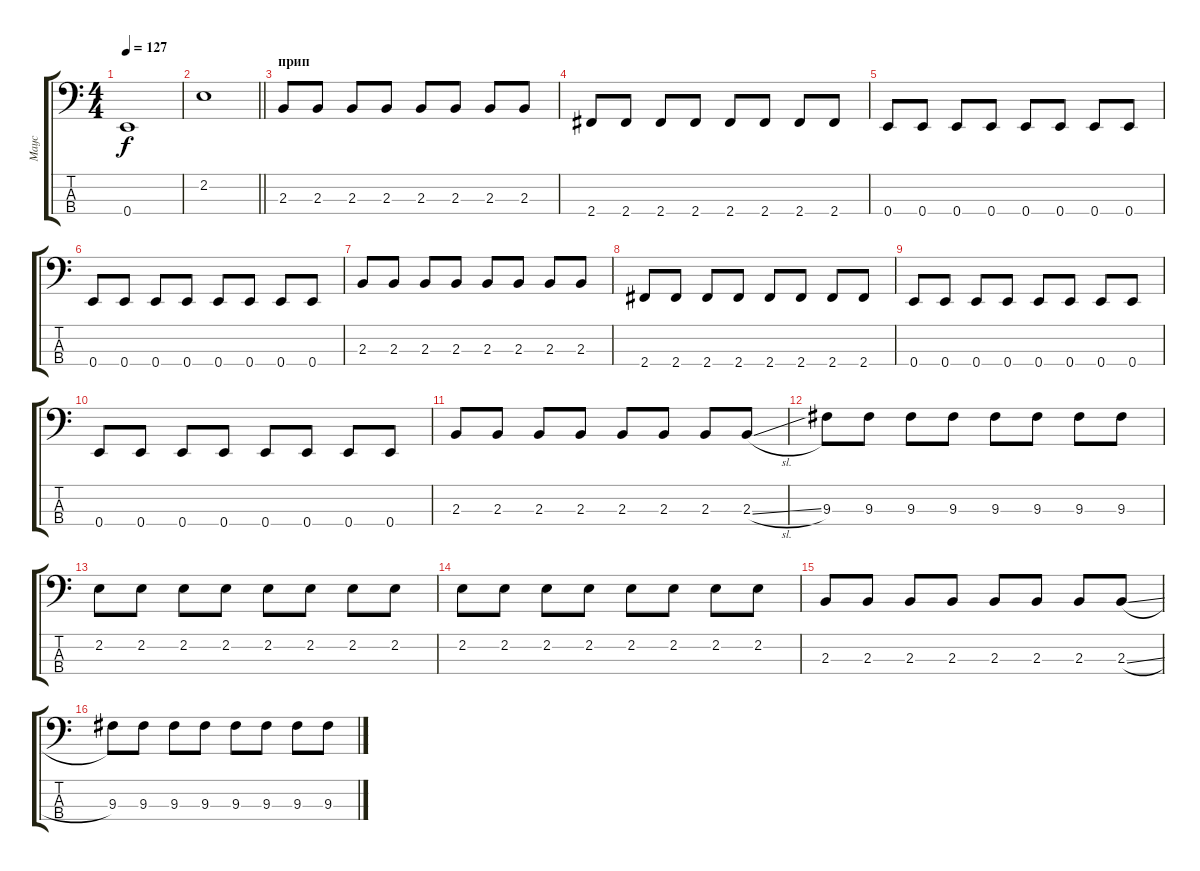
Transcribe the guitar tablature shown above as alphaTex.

\track ("Маус" "Маус") {instrument electricbassfinger}
\staff {score tabs}
\tuning (G2 D2 A1 E1) {hide}
\ts (4 4)
\tempo 127
\clef f4
\ks c
0.4.1{dy f} |
\barLineRight lightlight
2.2.1 |
\section ("" "прип")
2.3.8 2.3.8 2.3.8 2.3.8 2.3.8 2.3.8 2.3.8 2.3.8 |
2.4.8 2.4.8 2.4.8 2.4.8 2.4.8 2.4.8 2.4.8 2.4.8 |
0.4.8 0.4.8 0.4.8 0.4.8 0.4.8 0.4.8 0.4.8 0.4.8 |
0.4.8 0.4.8 0.4.8 0.4.8 0.4.8 0.4.8 0.4.8 0.4.8 |
2.3.8 2.3.8 2.3.8 2.3.8 2.3.8 2.3.8 2.3.8 2.3.8 |
2.4.8 2.4.8 2.4.8 2.4.8 2.4.8 2.4.8 2.4.8 2.4.8 |
0.4.8 0.4.8 0.4.8 0.4.8 0.4.8 0.4.8 0.4.8 0.4.8 |
0.4.8 0.4.8 0.4.8 0.4.8 0.4.8 0.4.8 0.4.8 0.4.8 |
2.3.8 2.3.8 2.3.8 2.3.8 2.3.8 2.3.8 2.3.8 2.3{sl}.8 |
9.3.8 9.3.8 9.3.8 9.3.8 9.3.8 9.3.8 9.3.8 9.3.8 |
2.2.8 2.2.8 2.2.8 2.2.8 2.2.8 2.2.8 2.2.8 2.2.8 |
2.2.8 2.2.8 2.2.8 2.2.8 2.2.8 2.2.8 2.2.8 2.2.8 |
2.3.8 2.3.8 2.3.8 2.3.8 2.3.8 2.3.8 2.3.8 2.3{sl}.8 |
9.3.8 9.3.8 9.3.8 9.3.8 9.3.8 9.3.8 9.3.8 9.3.8
